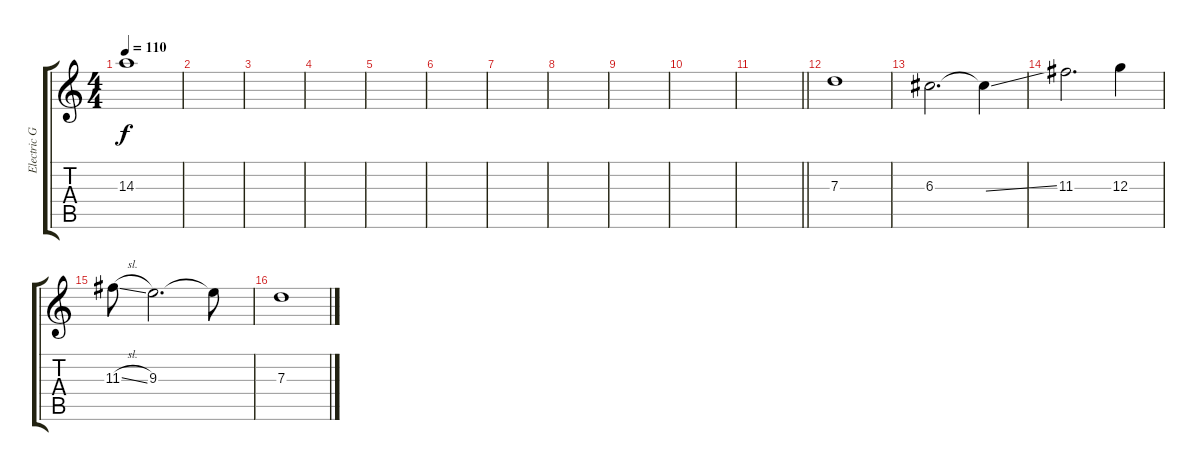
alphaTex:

\track ("Electric Guitar I" "Electric G") {instrument distortionguitar}
\staff {score tabs}
\tuning (E4 B3 G3 D3 A2 E2) {hide}
\ts (4 4)
\tempo 110
\clef g2
\ks c
14.3{t}.1{dy f volume 0} |
|
|
|
|
|
|
|
|
|
\barLineRight lightlight
|
7.3.1 |
6.3.2{d} 6.3{ss t}.4 |
11.3.2{d} 12.3.4 |
11.3{sl}.8 9.3.2{d} 9.3{t}.8 |
7.3.1
